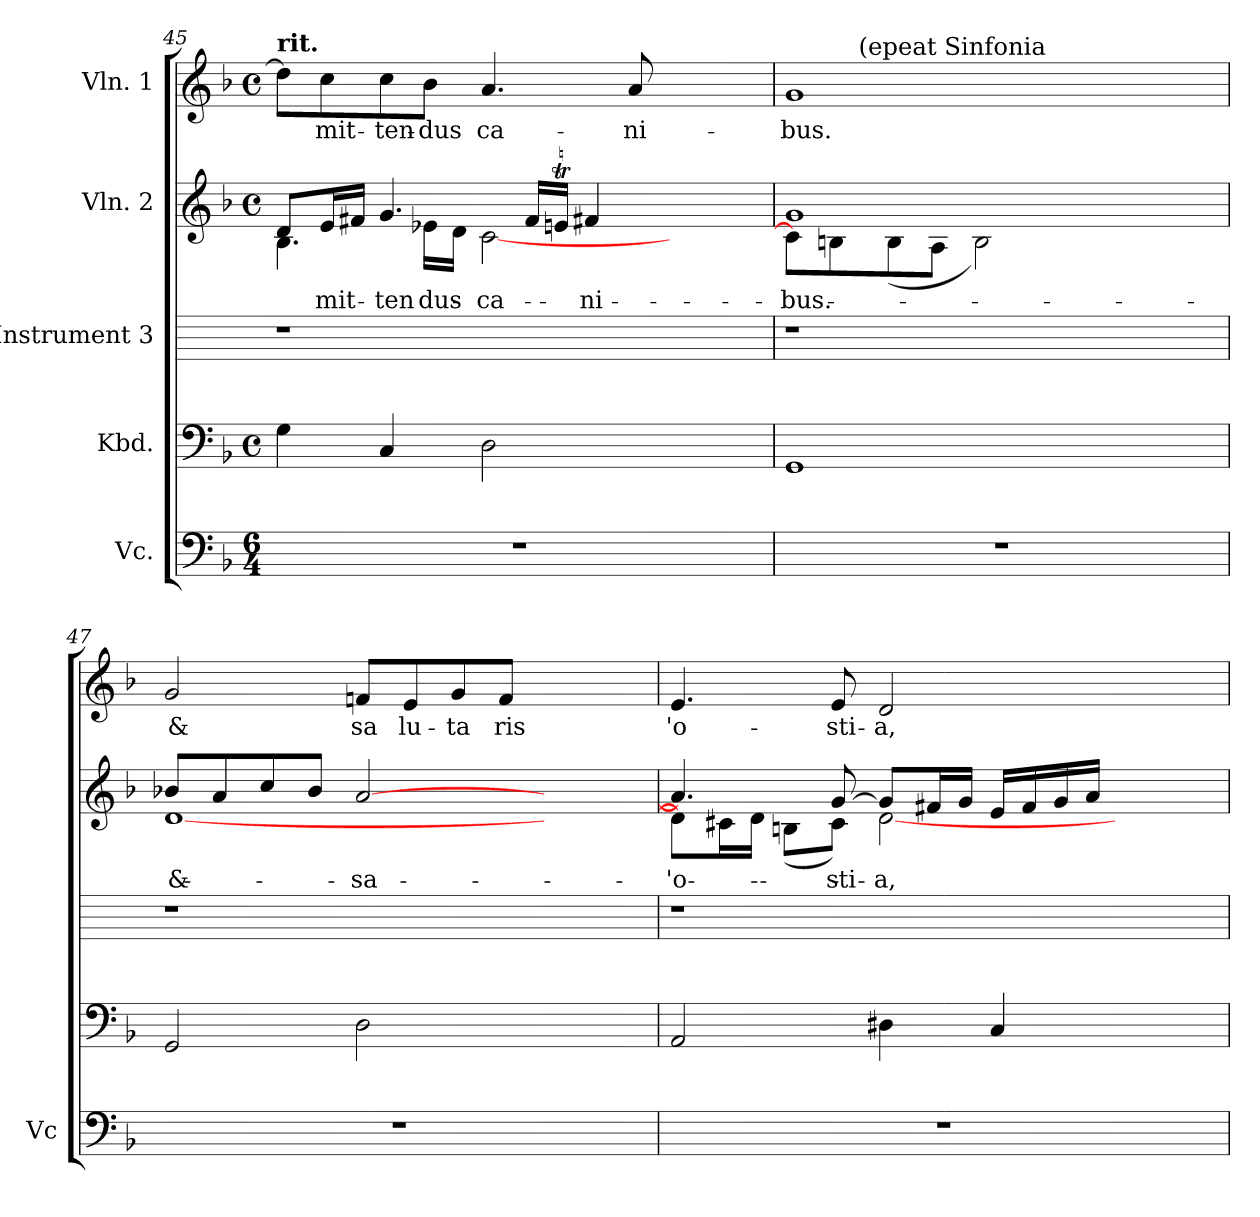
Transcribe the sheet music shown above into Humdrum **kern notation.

**kern	**kern	**kern	**kern	**text	**kern	**text
*part5	*part4	*part3	*part2	*part2	*part1	*part1
*staff5	*staff4	*staff3	*staff2	*staff2	*staff1	*staff1
*I"Vc.	*I"Kbd.	*I"Instrument 3	*I"Vln. 2	*	*I"Vln. 1	*
*I'Vc	*	*	*	*	*	*
*clefF4	*clefF4	*	*clefG2	*	*clefG2	*
*k[b-]	*k[b-]	*	*k[b-]	*	*k[b-]	*
*F:	*F:	*	*F:	*	*F:	*
*M6/4	*M4/4	*	*M4/4	*	*M4/4	*
*	*met(c)	*	*met(c)	*	*met(c)	*
=45	=45	=45	=45	=45	=45	=45
*	*	*	*^	*	*	*
!	!	!	!	!	!	!LO:TX:a:B:t=rit.	!
1.r	4G\	1r	8d/L	4.B-\	.	8dd\L]	.
!	!	!	!	!	!LO:LY:a:cj	!	!LO:LY:b:cj
.	.	.	16e/	.	mit-	8cc\	mit-
.	.	.	16f#X/J	.	.	.	.
!	!	!	!	!	!LO:LY:a:cj	!	!LO:LY:b:cj
.	4C/	.	4.g/	.	-ten-	8cc\	-ten-
!	!	!	!	!	!LO:LY:a:cj	!	!LO:LY:b:cj
.	.	.	.	16e-X\L	-dus	8b-\J	-dus
.	.	.	.	16d\J	.	.	.
!	!	!	!	!	!LO:LY:a:cj	!	!LO:LY:b:cj
.	2D\	.	.	[<2c\	ca-	4.a/	ca-
.	.	.	16f#/L	.	.	.	.
.	.	.	16ent/J	.	.	.	.
!	!	!	!	!	!LO:LY:a:cj	!	!
.	.	.	4f#/	.	-ni-	.	.
!	!	!	!	!	!	!	!LO:LY:b:cj
.	.	.	.	.	.	8a/	-ni-
.	2ryy	2ryy	2ryy	2ryy	.	2ryy	.
=46	=46	=46	=46	=46	=46	=46	=46
!	!	!	!	!	!LO:LY:a:cj	!	!LO:LY:b:cj
*	*	*	*	*	*	*^	*
1.r	1GG	1r	1g	8c\L]	-bus.	1g	8.ryy	-bus.
.	.	.	.	8Bn\	.	.	.	.
!	!	!	!	!	!	!	!LO:TX:a:t=(epeat Sinfonia	!
.	.	.	.	.	.	.	1ryy	.
.	.	.	.	(>8B\	.	.	.	.
.	.	.	.	8A\J	.	.	.	.
.	.	.	.	2B\)	.	.	.	.
.	2ryy	2ryy	2ryy	2ryy	.	2ryy	.	.
.	.	.	.	.	.	.	4ryy	.
.	.	.	.	.	.	.	16ryy	.
*	*	*	*	*	*	*v	*v	*
!!LO:LB:g=z
=47	=47	=47	=47	=47	=47	=47	=47
*	*	*	*	*	*	*MM84	*
*	*	*	*	*	*	*^	*
!	!	!	!	!	!	!LO:TX:a:t=47	!	!
!	!	!	!	!	!LO:LY:a:cj	!	!	!LO:LY:b:cj
*	*	*	*	*	*	*v	*v	*
1.r	2GG/	1r	8b-X/L	[<1d	&	2g/	&
.	.	.	8a/	.	.	.	.
.	.	.	8cc/	.	.	.	.
.	.	.	8b-/J	.	.	.	.
!	!	!	!	!	!LO:LY:a:cj	!	!LO:LY:b:cj
.	2D\	.	[<2a/	.	sa	8fn/L	sa
!	!	!	!	!	!	!	!LO:LY:b:cj
.	.	.	.	.	.	8e/	lu-
!	!	!	!	!	!	!	!LO:LY:b:cj
.	.	.	.	.	.	8g/	-ta
!	!	!	!	!	!	!	!LO:LY:b:cj
.	.	.	.	.	.	8f/J	ris
.	2ryy	2ryy	2ryy	2ryy	.	2ryy	.
=48	=48	=48	=48	=48	=48	=48	=48
!	!	!	!	!	!LO:LY:a:cj	!	!LO:LY:b:cj
1.r	2AA/	1r	4.a/]	8d\L]	'o-	4.e/	'o-
.	.	.	.	16c#X\	.	.	.
.	.	.	.	16d\J	.	.	.
.	.	.	.	(>8Bn\L	.	.	.
!	!	!	!	!	!LO:LY:a:cj	!	!LO:LY:b:cj
.	.	.	[>8g/	8c#\J)	-sti-	8e/	-sti-
!	!	!	!	!	!LO:LY:a:cj	!	!LO:LY:b:cj
.	4D#\	.	8g/L]	[<2d\	-a,	2d/	-a,
.	.	.	16f#X/	.	.	.	.
.	.	.	16g/J	.	.	.	.
.	4C/	.	16e/L	.	.	.	.
.	.	.	16f#/	.	.	.	.
.	.	.	16g/	.	.	.	.
.	.	.	16a/J	.	.	.	.
.	2ryy	2ryy	2ryy	2ryy	.	2ryy	.
*	*	*	*v	*v	*	*	*
=	=	=	=	=	=	=
*-	*-	*-	*-	*-	*-	*-
